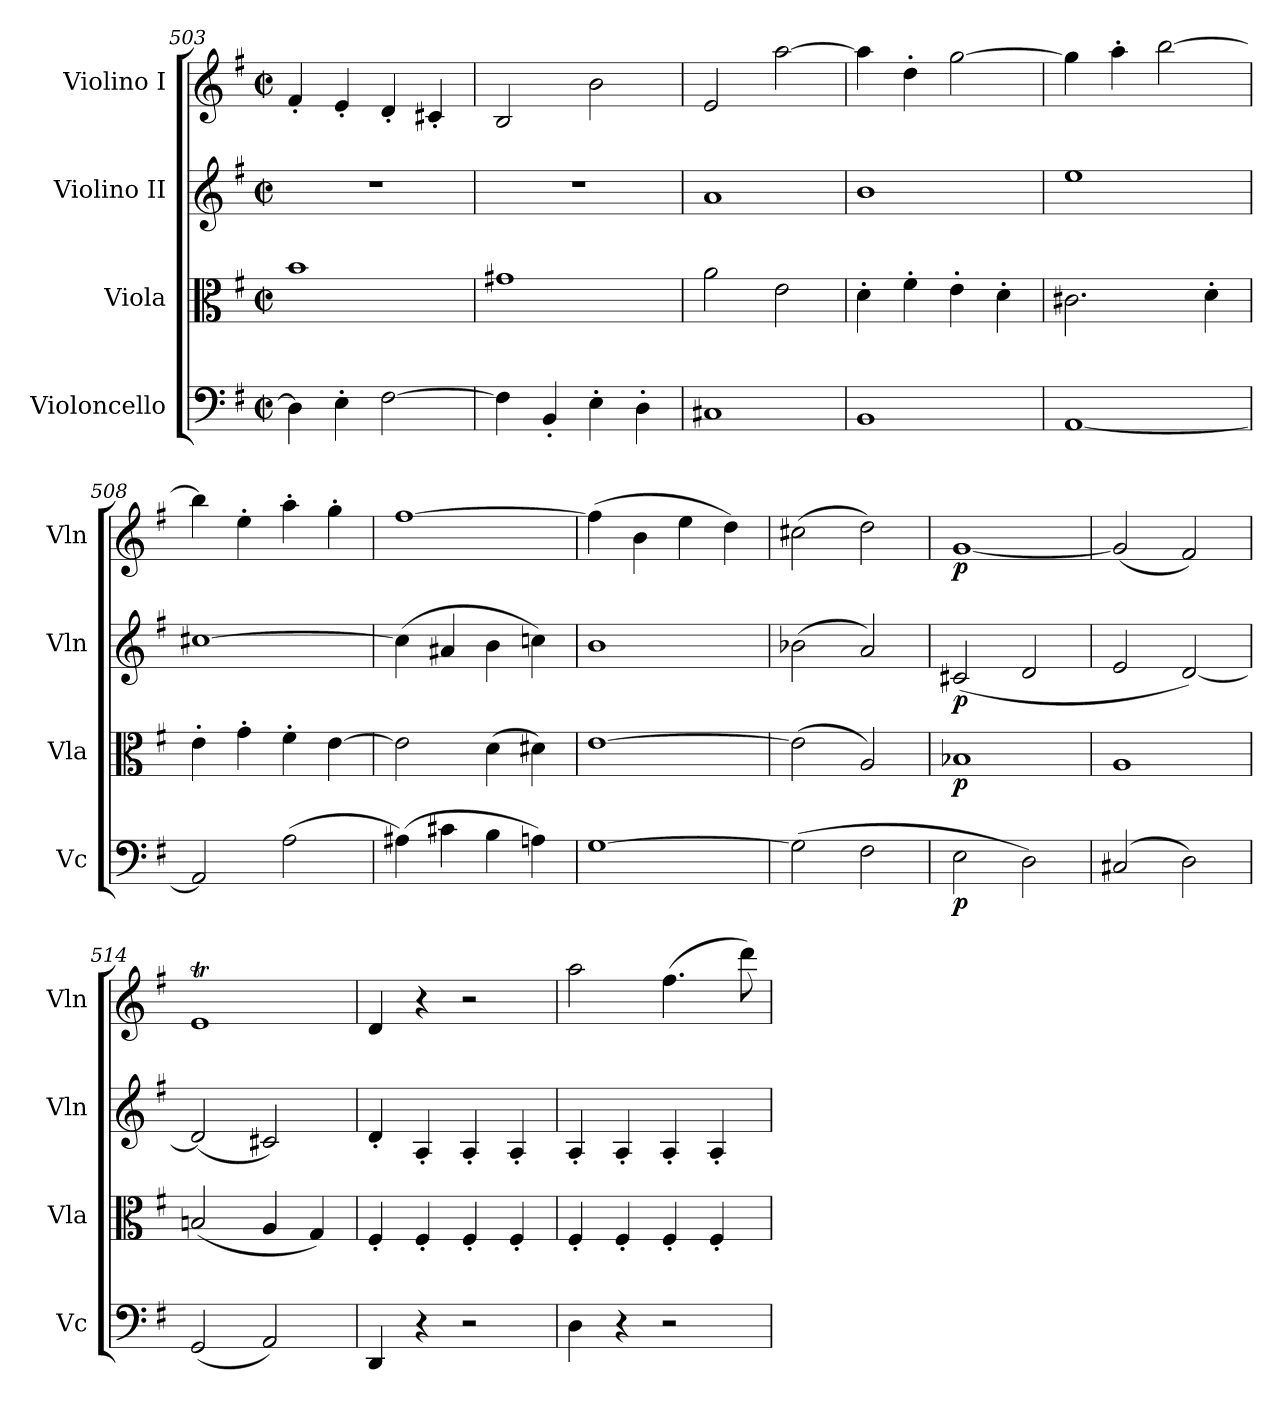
**kern	**dynam	**kern	**dynam	**kern	**dynam	**kern	**dynam
*part4	*part4	*part3	*part3	*part2	*part2	*part1	*part1
*staff4	*staff4	*staff3	*staff3	*staff2	*staff2	*staff1	*staff1
*I"Violoncello	*	*I"Viola	*	*I"Violino II	*	*I"Violino I	*
*I'Vc	*	*I'Vla	*	*I'Vln	*	*I'Vln	*
*clefF4	*	*clefC3	*	*clefG2	*	*clefG2	*
*k[f#]	*	*k[f#]	*	*k[f#]	*	*k[f#]	*
*M2/2	*	*M2/2	*	*M2/2	*	*M2/2	*
*met(c|)	*	*met(c|)	*	*met(c|)	*	*met(c|)	*
=503	=503	=503	=503	=503	=503	=503	=503
4D]	.	1b	.	1r	.	4f#'	.
4E'	.	.	.	.	.	4e'	.
[2F#	.	.	.	.	.	4d'	.
.	.	.	.	.	.	4c#X'	.
=504	=504	=504	=504	=504	=504	=504	=504
4F#]	.	1g#X	.	1r	.	2B	.
4BB'	.	.	.	.	.	.	.
4E'	.	.	.	.	.	2b	.
4D'	.	.	.	.	.	.	.
=505	=505	=505	=505	=505	=505	=505	=505
1C#X	.	2a	.	1a	.	2e	.
.	.	2e	.	.	.	[2aa	.
=506	=506	=506	=506	=506	=506	=506	=506
1BB	.	4d'	.	1b	.	4aa]	.
.	.	4f#'	.	.	.	4dd'	.
.	.	4e'	.	.	.	[2gg	.
.	.	4d'	.	.	.	.	.
=507	=507	=507	=507	=507	=507	=507	=507
[1AA	.	2.c#X	.	1ee	.	4gg]	.
.	.	.	.	.	.	4aa'	.
.	.	.	.	.	.	[2bb	.
.	.	4d'	.	.	.	.	.
=508	=508	=508	=508	=508	=508	=508	=508
2AA]	.	4e'	.	[1cc#X	.	4bb]	.
.	.	4g'	.	.	.	4ee'	.
(2A	.	4f#'	.	.	.	4aa'	.
.	.	[4e	.	.	.	4gg'	.
=509	=509	=509	=509	=509	=509	=509	=509
(4A#X)	.	2e]	.	(4cc#]	.	[1ff#	.
4c#X	.	.	.	4a#X	.	.	.
4B	.	(4d	.	4b	.	.	.
4An)	.	4d#X)	.	4ccn)	.	.	.
=510	=510	=510	=510	=510	=510	=510	=510
[1G	.	[1e	.	1b	.	(4ff#]	.
.	.	.	.	.	.	4b	.
.	.	.	.	.	.	4ee	.
.	.	.	.	.	.	4dd)	.
=511	=511	=511	=511	=511	=511	=511	=511
(2G]	.	(2e]	.	(2b-X	.	(2cc#X	.
2F#	.	2A)	.	2a)	.	2dd)	.
=512	=512	=512	=512	=512	=512	=512	=512
2E	p	1B-X	p	(2c#X	p	[1g	p
2D)	.	.	.	2d	.	.	.
=513	=513	=513	=513	=513	=513	=513	=513
(2C#X	.	1A	.	2e	.	(2g]	.
2D)	.	.	.	[2d)	.	2f#)	.
=514	=514	=514	=514	=514	=514	=514	=514
(2GG	.	(2Bn	.	(2d]	.	1eT	.
2AA)	.	4A	.	2c#X)	.	.	.
.	.	4G)	.	.	.	.	.
=515	=515	=515	=515	=515	=515	=515	=515
4DD	.	4F#'	.	4d'	.	4d	.
4r	.	4F#'	.	4A'	.	4r	.
2r	.	4F#'	.	4A'	.	2r	.
.	.	4F#'	.	4A'	.	.	.
=516	=516	=516	=516	=516	=516	=516	=516
4D	.	4F#'	.	4A'	.	2aa	.
4r	.	4F#'	.	4A'	.	.	.
2r	.	4F#'	.	4A'	.	(4.ff#	.
.	.	4F#'	.	4A'	.	.	.
.	.	.	.	.	.	8ddd)	.
=	=	=	=	=	=	=	=
*-	*-	*-	*-	*-	*-	*-	*-
